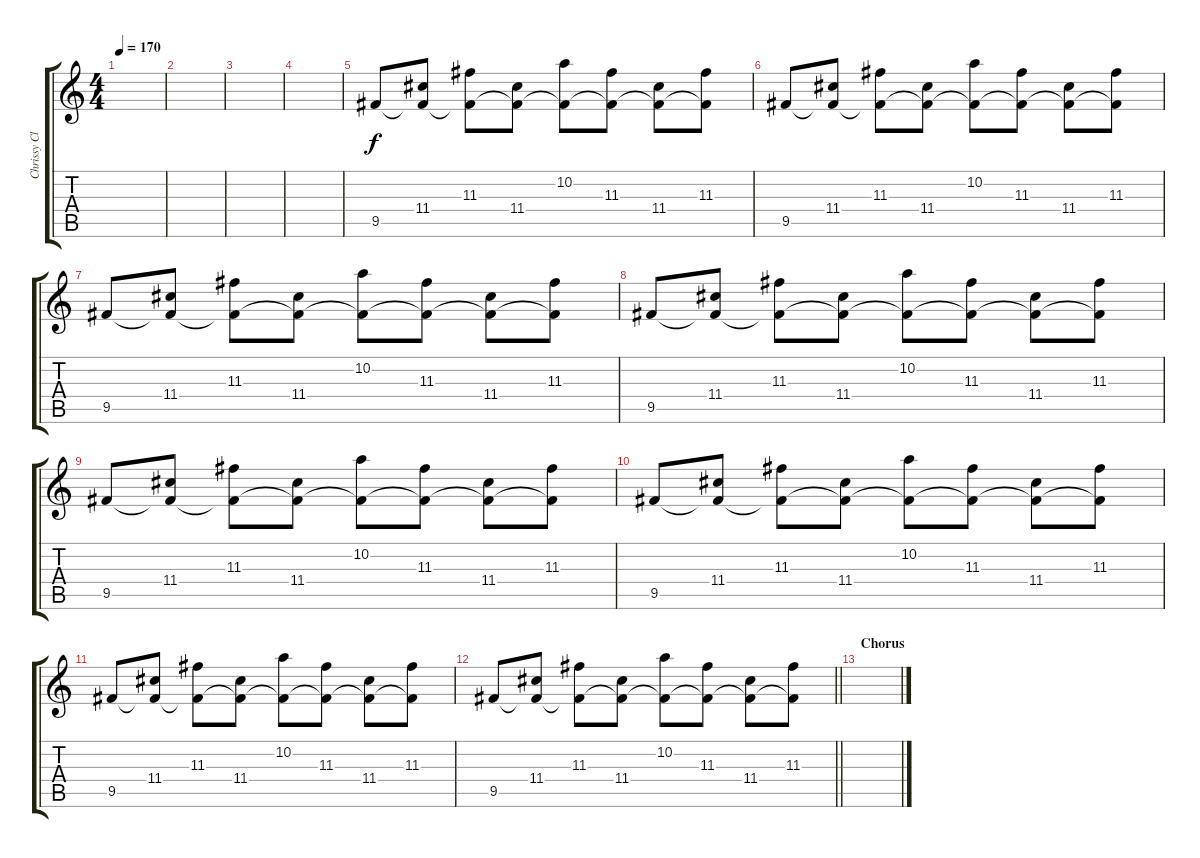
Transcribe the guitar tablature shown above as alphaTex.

\track ("Chrissy Clean" "Chrissy Cl") {instrument electricguitarjazz}
\staff {score tabs}
\tuning (E4 B3 G3 D3 A2 E2) {hide}
\ts (4 4)
\tempo 170
\clef g2
\ks c
|
|
|
|
9.5.8 (11.4 9.5{t}).8 (11.3 9.5{t}).8 (11.4 9.5{t}).8 (10.2 9.5{t}).8 (11.3 9.5{t}).8 (11.4 9.5{t}).8 (11.3 9.5{t}).8 |
9.5.8 (11.4 9.5{t}).8 (11.3 9.5{t}).8 (11.4 9.5{t}).8 (10.2 9.5{t}).8 (11.3 9.5{t}).8 (11.4 9.5{t}).8 (11.3 9.5{t}).8 |
9.5.8 (11.4 9.5{t}).8 (11.3 9.5{t}).8 (11.4 9.5{t}).8 (10.2 9.5{t}).8 (11.3 9.5{t}).8 (11.4 9.5{t}).8 (11.3 9.5{t}).8 |
9.5.8 (11.4 9.5{t}).8 (11.3 9.5{t}).8 (11.4 9.5{t}).8 (10.2 9.5{t}).8 (11.3 9.5{t}).8 (11.4 9.5{t}).8 (11.3 9.5{t}).8 |
9.5.8 (11.4 9.5{t}).8 (11.3 9.5{t}).8 (11.4 9.5{t}).8 (10.2 9.5{t}).8 (11.3 9.5{t}).8 (11.4 9.5{t}).8 (11.3 9.5{t}).8 |
9.5.8 (11.4 9.5{t}).8 (11.3 9.5{t}).8 (11.4 9.5{t}).8 (10.2 9.5{t}).8 (11.3 9.5{t}).8 (11.4 9.5{t}).8 (11.3 9.5{t}).8 |
9.5.8 (11.4 9.5{t}).8 (11.3 9.5{t}).8 (11.4 9.5{t}).8 (10.2 9.5{t}).8 (11.3 9.5{t}).8 (11.4 9.5{t}).8 (11.3 9.5{t}).8 |
\barLineRight lightlight
9.5.8 (11.4 9.5{t}).8 (11.3 9.5{t}).8 (11.4 9.5{t}).8 (10.2 9.5{t}).8 (11.3 9.5{t}).8 (11.4 9.5{t}).8 (11.3 9.5{t}).8 |
\section ("" "Chorus")
